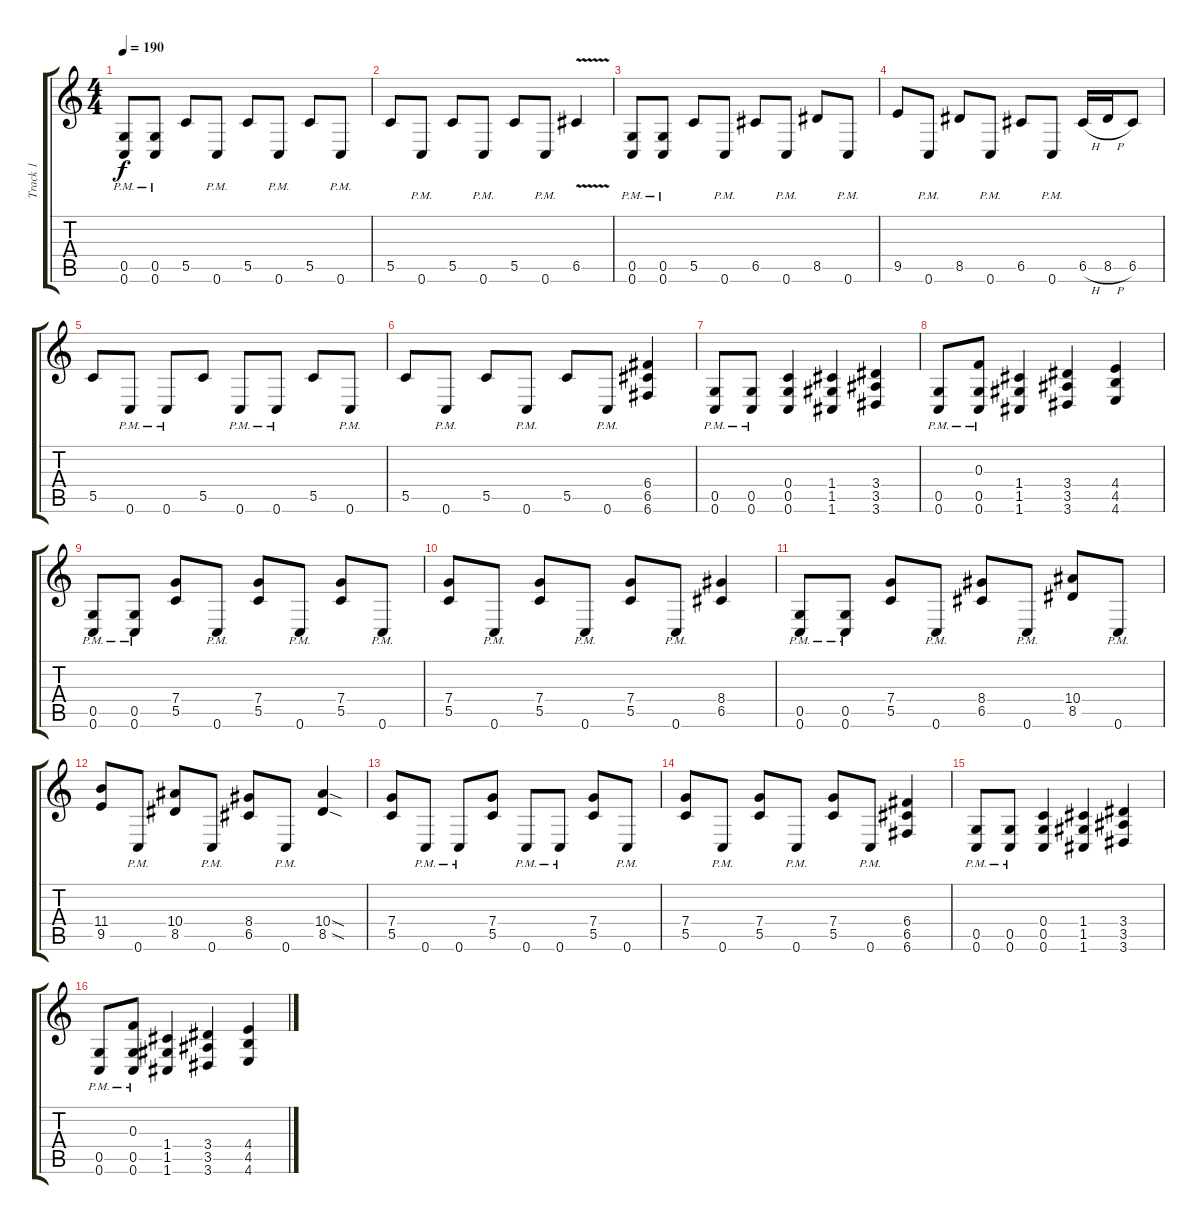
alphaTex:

\track ("Track 1" "Track 1") {instrument distortionguitar}
\staff {score tabs}
\tuning (D4 A3 F3 C3 G2 C2) {hide}
\ts (4 4)
\tempo 190
\clef g2
\ks c
(0.5{pm} 0.6{pm}).8{dy f balance 4} (0.5{pm} 0.6{pm}).8 5.5.8 0.6{pm}.8 5.5.8 0.6{pm}.8 5.5.8 0.6{pm}.8 |
5.5.8 0.6{pm}.8 5.5.8 0.6{pm}.8 5.5.8 0.6{pm}.8 6.5{v}.4 |
(0.5{pm} 0.6{pm}).8 (0.5{pm} 0.6{pm}).8 5.5.8 0.6{pm}.8 6.5.8 0.6{pm}.8 8.5.8 0.6{pm}.8 |
9.5.8 0.6{pm}.8 8.5.8 0.6{pm}.8 6.5.8 0.6{pm}.8 6.5{h}.16 8.5{h}.16 6.5.8 |
5.5.8 0.6{pm}.8 0.6{pm}.8 5.5.8 0.6{pm}.8 0.6{pm}.8 5.5.8 0.6{pm}.8 |
5.5.8 0.6{pm}.8 5.5.8 0.6{pm}.8 5.5.8 0.6{pm}.8 (6.4 6.5 6.6).4 |
(0.5{pm} 0.6{pm}).8{balance 8} (0.5{pm} 0.6{pm}).8 (0.4 0.5 0.6).4 (1.4 1.5 1.6).4 (3.4 3.5 3.6).4 |
(0.5{pm} 0.6{pm}).8 (0.3 0.5{pm} 0.6{pm}).8 (1.4 1.5 1.6).4 (3.4 3.5 3.6).4 (4.4 4.5 4.6).4 |
(0.5{pm} 0.6{pm}).8 (0.5{pm} 0.6{pm}).8 (7.4 5.5).8 0.6{pm}.8 (7.4 5.5).8 0.6{pm}.8 (7.4 5.5).8 0.6{pm}.8 |
(7.4 5.5).8 0.6{pm}.8 (7.4 5.5).8 0.6{pm}.8 (7.4 5.5).8 0.6{pm}.8 (8.4 6.5).4 |
(0.5{pm} 0.6{pm}).8 (0.5{pm} 0.6{pm}).8 (7.4 5.5).8 0.6{pm}.8 (8.4 6.5).8 0.6{pm}.8 (10.4 8.5).8 0.6{pm}.8 |
(11.4 9.5).8 0.6{pm}.8 (10.4 8.5).8 0.6{pm}.8 (8.4 6.5).8 0.6{pm}.8 (10.4{sod} 8.5{sod}).4 |
(7.4 5.5).8 0.6{pm}.8 0.6{pm}.8 (7.4 5.5).8 0.6{pm}.8 0.6{pm}.8 (7.4 5.5).8 0.6{pm}.8 |
(7.4 5.5).8 0.6{pm}.8 (7.4 5.5).8 0.6{pm}.8 (7.4 5.5).8 0.6{pm}.8 (6.4 6.5 6.6).4 |
(0.5{pm} 0.6{pm}).8 (0.5{pm} 0.6{pm}).8 (0.4 0.5 0.6).4 (1.4 1.5 1.6).4 (3.4 3.5 3.6).4 |
(0.5{pm} 0.6{pm}).8 (0.3 0.5{pm} 0.6{pm}).8 (1.4 1.5 1.6).4 (3.4 3.5 3.6).4 (4.4 4.5 4.6).4
